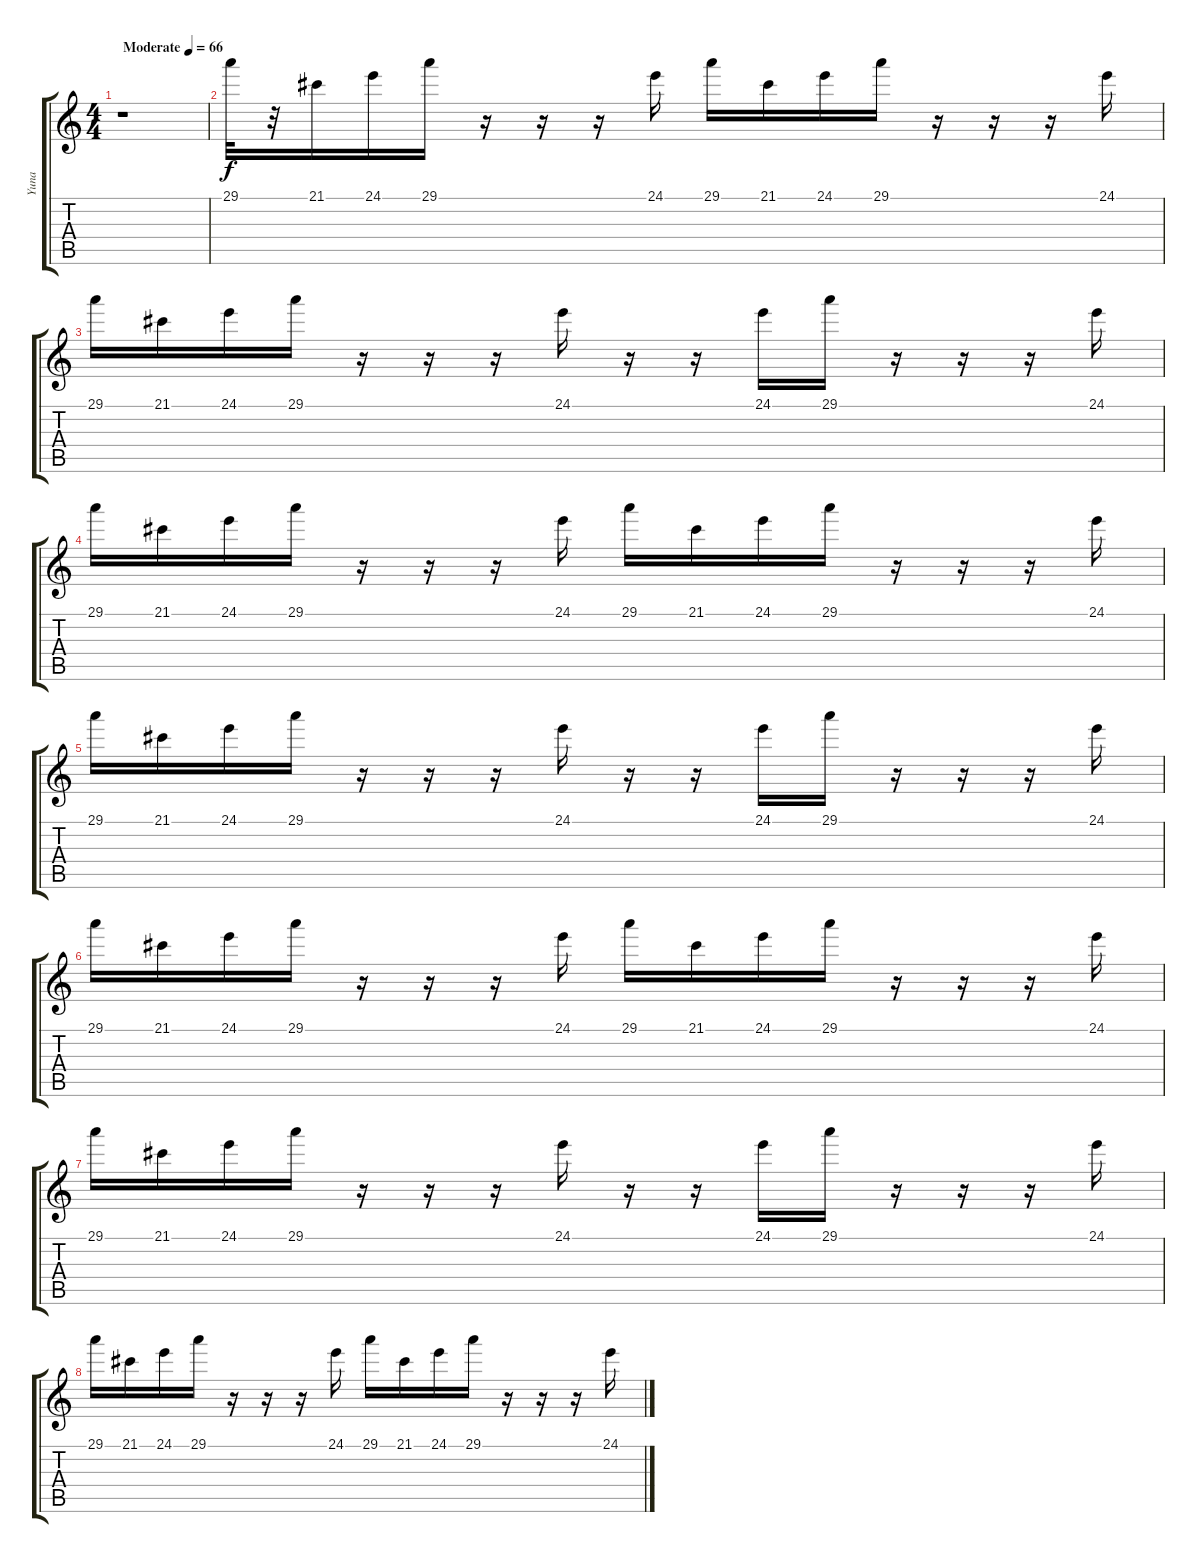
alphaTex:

\track ("Yuna" "Yuna") {instrument marimba}
\staff {score tabs}
\tuning (E4 B3 G3 D3 A2 E2) {hide}
\ts (4 4)
\tempo (66 "Moderate")
\clef g2
\ks c
r.1{dy f instrument marimba} |
29.1.32 r.32 21.1.16 24.1.16 29.1.16 r.16 r.16 r.16 24.1.16 29.1.16 21.1.16 24.1.16 29.1.16 r.16 r.16 r.16 24.1.16 |
29.1.16 21.1.16 24.1.16 29.1.16 r.16 r.16 r.16 24.1.16 r.16 r.16 24.1.16 29.1.16 r.16 r.16 r.16 24.1.16 |
29.1.16 21.1.16 24.1.16 29.1.16 r.16 r.16 r.16 24.1.16 29.1.16 21.1.16 24.1.16 29.1.16 r.16 r.16 r.16 24.1.16 |
29.1.16 21.1.16 24.1.16 29.1.16 r.16 r.16 r.16 24.1.16 r.16 r.16 24.1.16 29.1.16 r.16 r.16 r.16 24.1.16 |
29.1.16 21.1.16 24.1.16 29.1.16 r.16 r.16 r.16 24.1.16 29.1.16 21.1.16 24.1.16 29.1.16 r.16 r.16 r.16 24.1.16 |
29.1.16 21.1.16 24.1.16 29.1.16 r.16 r.16 r.16 24.1.16 r.16 r.16 24.1.16 29.1.16 r.16 r.16 r.16 24.1.16 |
29.1.16 21.1.16 24.1.16 29.1.16 r.16 r.16 r.16 24.1.16 29.1.16 21.1.16 24.1.16 29.1.16 r.16 r.16 r.16 24.1.16
